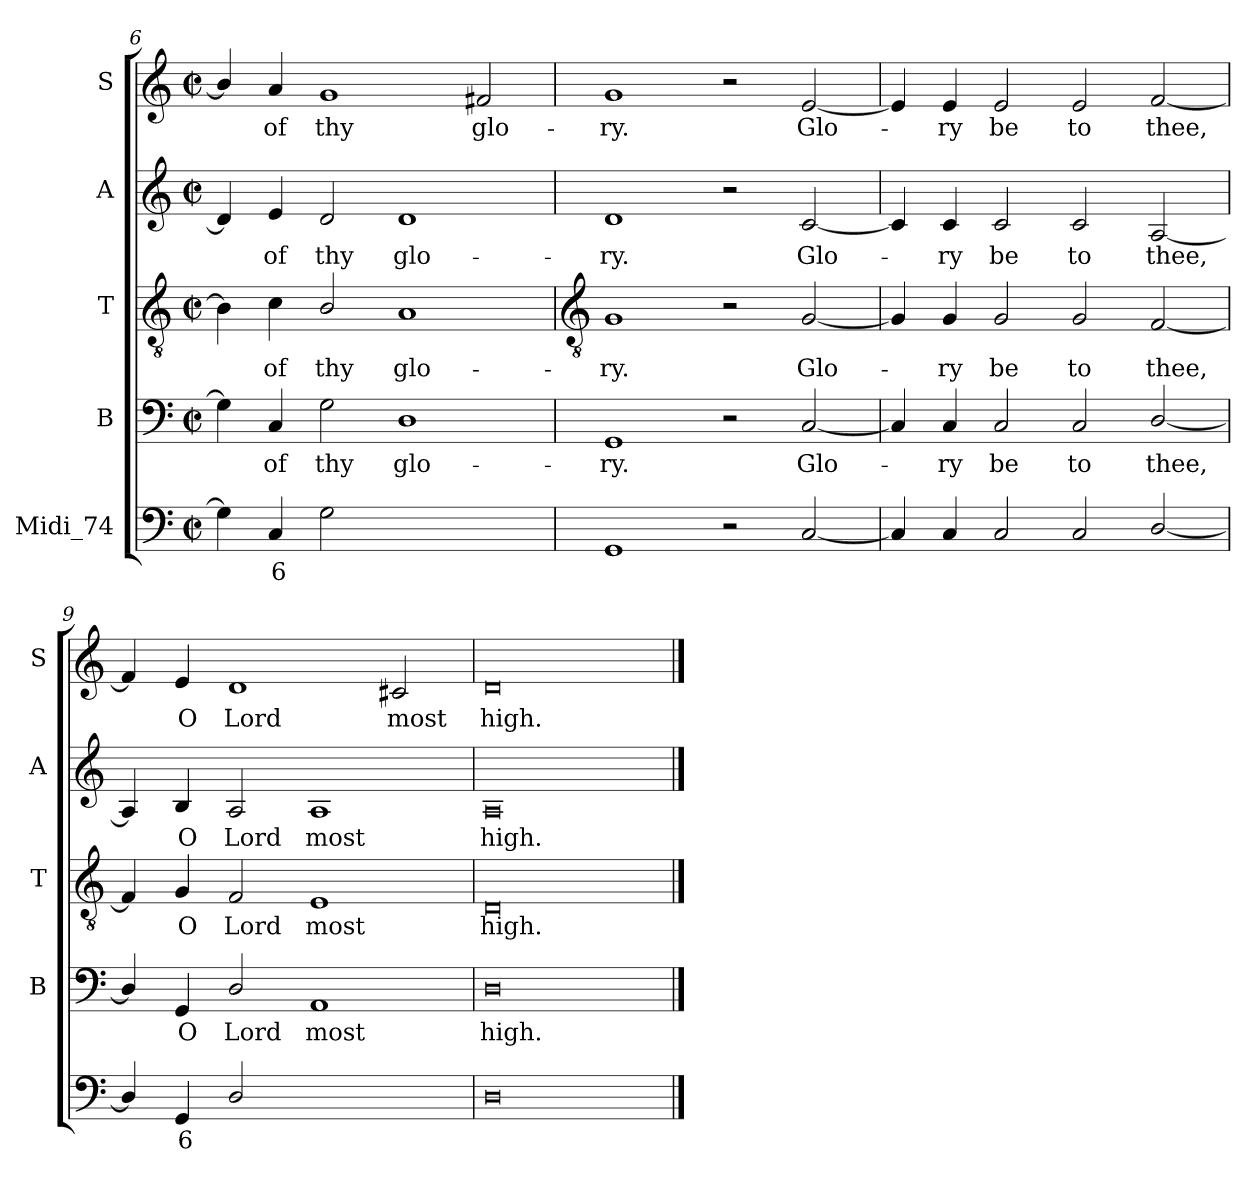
**kern	**text	**kern	**text	**kern	**text	**kern	**text	**kern	**text
*part5	*part5	*part4	*part4	*part3	*part3	*part2	*part2	*part1	*part1
*staff5	*staff5	*staff4	*staff4	*staff3	*staff3	*staff2	*staff2	*staff1	*staff1
*I"Midi_74	*	*I"B	*	*I"T	*	*I"A	*	*I"S	*
*	*	*I'B	*	*I'T	*	*I'A	*	*I'S	*
*clefF4	*	*clefF4	*	*clefGv2	*	*clefG2	*	*clefG2	*
*k[]	*	*k[]	*	*k[]	*	*k[]	*	*k[]	*
*C:	*	*C:	*	*C:	*	*C:	*	*C:	*
*M4/2	*	*M4/2	*	*M4/2	*	*M4/2	*	*M4/2	*
*met(c|)	*	*met(c|)	*	*met(c|)	*	*met(c|)	*	*met(c|)	*
=6	=6	=6	=6	=6	=6	=6	=6	=6	=6
4G]	.	4G]	.	4B]	.	4d]	.	4b/]	.
!	!LO:LY:b	!	!LO:LY:b	!	!LO:LY:b	!	!LO:LY:b	!	!LO:LY:b
4C	6	4C	of	4c	of	4e	of	4a	of
!	!	!	!LO:LY:b	!	!LO:LY:b	!	!LO:LY:b	!	!LO:LY:b
2G	.	2G	thy	2B/	thy	2d	thy	1g	thy
!	!LO:LY:b	!	!LO:LY:b	!	!LO:LY:b	!	!LO:LY:b	!	!
[2Dyy	4	1D	glo-	1A	glo-	1d	glo-	.	.
!	!LO:LY:b	!	!	!	!	!	!	!	!LO:LY:b
2Dyy]	3	.	.	.	.	.	.	2f#X	glo-
!!LO:LB:g=z
=7	=7	=7	=7	=7	=7	=7	=7	=7	=7
*	*	*	*	*clefGv2	*	*	*	*	*
!	!	!	!LO:LY:b	!	!LO:LY:b	!	!LO:LY:b	!	!LO:LY:b
1GG	.	1GG	-ry.	1G	-ry.	1d	-ry.	1g	-ry.
2r	.	2r	.	2r	.	2r	.	2r	.
!	!	!	!LO:LY:b	!	!LO:LY:b	!	!LO:LY:b	!	!LO:LY:b
[2C	.	[2C	Glo-	[2G	Glo-	[2c	Glo-	[2e	Glo-
=8	=8	=8	=8	=8	=8	=8	=8	=8	=8
4C]	.	4C]	.	4G]	.	4c]	.	4e]	.
!	!	!	!LO:LY:b	!	!LO:LY:b	!	!LO:LY:b	!	!LO:LY:b
4C	.	4C	ry	4G	ry	4c	ry	4e	ry
!	!	!	!LO:LY:b	!	!LO:LY:b	!	!LO:LY:b	!	!LO:LY:b
2C	.	2C	be	2G	be	2c	be	2e	be
!	!	!	!LO:LY:b	!	!LO:LY:b	!	!LO:LY:b	!	!LO:LY:b
2C	.	2C	to	2G	to	2c	to	2e	to
!	!	!	!LO:LY:b	!	!LO:LY:b	!	!LO:LY:b	!	!LO:LY:b
[2D/	.	[2D/	thee,	[2F	thee,	[2A	thee,	[2f	thee,
=9	=9	=9	=9	=9	=9	=9	=9	=9	=9
4D/]	.	4D/]	.	4F]	.	4A]	.	4f]	.
!	!LO:LY:b	!	!LO:LY:b	!	!LO:LY:b	!	!LO:LY:b	!	!LO:LY:b
4GG	6	4GG	O	4G	O	4B	O	4e	O
!	!	!	!LO:LY:b	!	!LO:LY:b	!	!LO:LY:b	!	!LO:LY:b
2D/	.	2D/	Lord	2F	Lord	2A	Lord	1d	Lord
!	!LO:LY:b	!	!LO:LY:b	!	!LO:LY:b	!	!LO:LY:b	!	!
[2AAyy	4	1AA	most	1E	most	1A	most	.	.
!	!LO:LY:b	!	!	!	!	!	!	!	!LO:LY:b
2AAyy]	3	.	.	.	.	.	.	2c#X	most
=10	=10	=10	=10	=10	=10	=10	=10	=10	=10
!	!	!	!LO:LY:b	!	!LO:LY:b	!	!LO:LY:b	!	!LO:LY:b
0D	.	0D	high.	0D	high.	0A	high.	0d	high.
==	==	==	==	==	==	==	==	==	==
*-	*-	*-	*-	*-	*-	*-	*-	*-	*-
